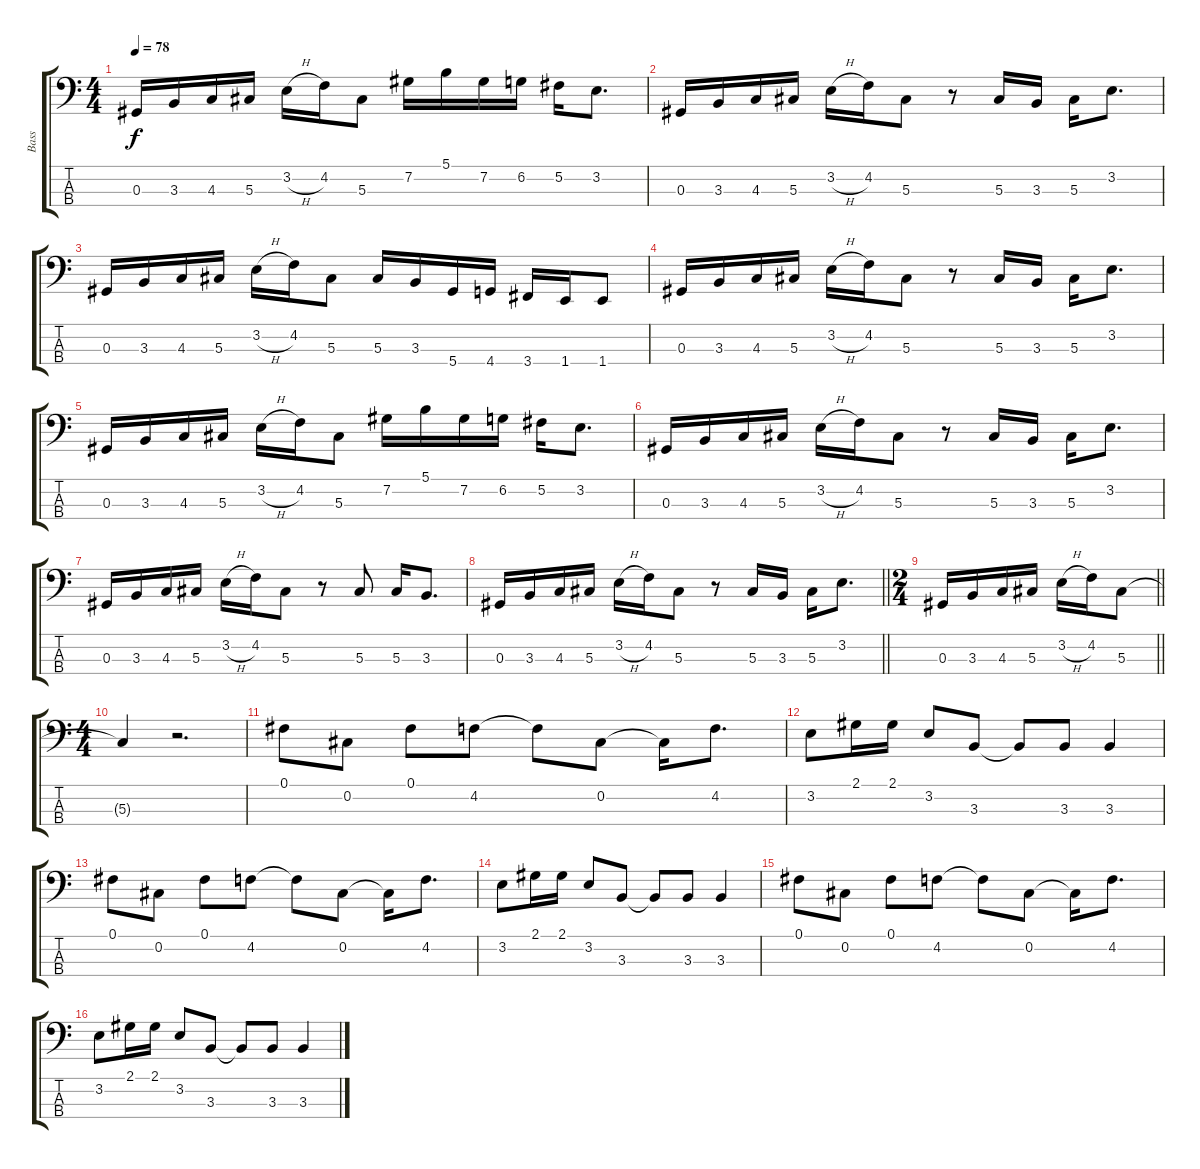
\track ("Bass" "Bass") {instrument electricbasspick}
\staff {score tabs}
\tuning (Gb2 Db2 Ab1 Eb1) {hide}
\ts (4 4)
\tempo 78
\clef f4
\ks c
0.3.16{dy f} 3.3.16 4.3.16 5.3.16 3.2{h}.16 4.2.16 5.3.8 7.2.16 5.1.16 7.2.16 6.2.16 5.2.16 3.2.8{d} |
0.3.16 3.3.16 4.3.16 5.3.16 3.2{h}.16 4.2.16 5.3.8 r.8 5.3.16 3.3.16 5.3.16 3.2.8{d} |
0.3.16 3.3.16 4.3.16 5.3.16 3.2{h}.16 4.2.16 5.3.8 5.3.16 3.3.16 5.4.16 4.4.16 3.4.16 1.4.16 1.4.8 |
0.3.16 3.3.16 4.3.16 5.3.16 3.2{h}.16 4.2.16 5.3.8 r.8 5.3.16 3.3.16 5.3.16 3.2.8{d} |
0.3.16 3.3.16 4.3.16 5.3.16 3.2{h}.16 4.2.16 5.3.8 7.2.16 5.1.16 7.2.16 6.2.16 5.2.16 3.2.8{d} |
0.3.16 3.3.16 4.3.16 5.3.16 3.2{h}.16 4.2.16 5.3.8 r.8 5.3.16 3.3.16 5.3.16 3.2.8{d} |
0.3.16 3.3.16 4.3.16 5.3.16 3.2{h}.16 4.2.16 5.3.8 r.8 5.3.8 5.3.16 3.3.8{d} |
\barLineRight lightlight
0.3.16 3.3.16 4.3.16 5.3.16 3.2{h}.16 4.2.16 5.3.8 r.8 5.3.16 3.3.16 5.3.16 3.2.8{d} |
\ts (2 4)
\barLineRight lightlight
0.3.16 3.3.16 4.3.16 5.3.16 3.2{h}.16 4.2.16 5.3.8 |
\ts (4 4)
5.3{t}.4 r.2{d} |
0.1.8 0.2.8 0.1.8 4.2.8 4.2{t}.8 0.2.8 0.2{t}.16 4.2.8{d} |
3.2.8 2.1.16 2.1.16 3.2.8 3.3.8 3.3{t}.8 3.3.8 3.3.4 |
0.1.8 0.2.8 0.1.8 4.2.8 4.2{t}.8 0.2.8 0.2{t}.16 4.2.8{d} |
3.2.8 2.1.16 2.1.16 3.2.8 3.3.8 3.3{t}.8 3.3.8 3.3.4 |
0.1.8 0.2.8 0.1.8 4.2.8 4.2{t}.8 0.2.8 0.2{t}.16 4.2.8{d} |
3.2.8 2.1.16 2.1.16 3.2.8 3.3.8 3.3{t}.8 3.3.8 3.3.4
